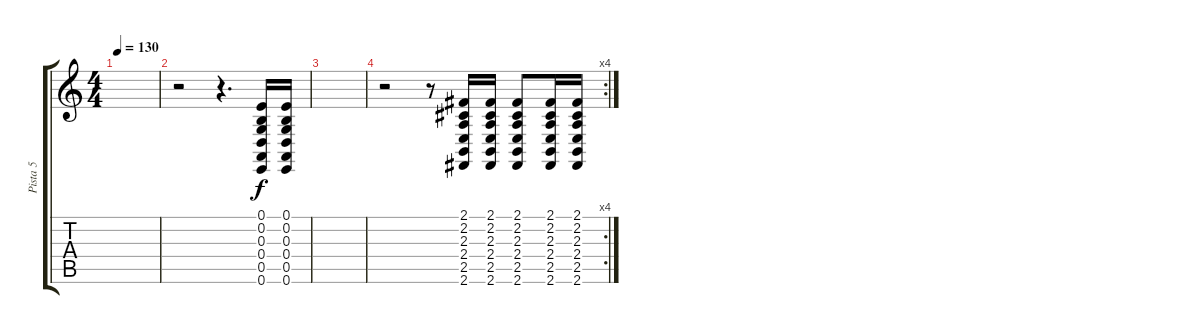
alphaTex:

\track ("Pista 5" "Pista 5") {instrument taikodrum}
\staff {score tabs}
\tuning (E4 B3 G3 D3 A2 E2) {hide}
\ts (4 4)
\tempo 130
\clef g2
\ks c
|
r.2 r.4{d} (0.1 0.2 0.3 0.4 0.5 0.6).16 (0.1 0.2 0.3 0.4 0.5 0.6).16 |
|
\rc 4
r.2 r.8 (2.1 2.2 2.3 2.4 2.5 2.6).16 (2.1 2.2 2.3 2.4 2.5 2.6).16 (2.1 2.2 2.3 2.4 2.5 2.6).8 (2.1 2.2 2.3 2.4 2.5 2.6).16 (2.1 2.2 2.3 2.4 2.5 2.6).16
